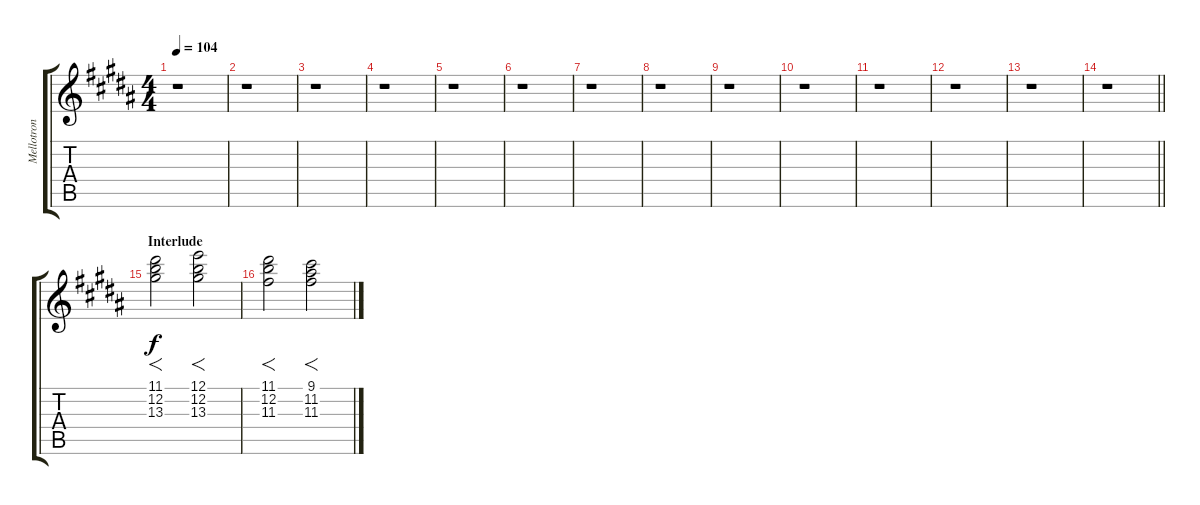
\track ("Mellotron" "Mellotron") {instrument electricbassfinger}
\staff {score tabs}
\tuning (E4 B3 G3 D3 A2 E2) {hide}
\ts (4 4)
\tempo 104
\clef g2
\ks b
r.1{dy f} |
r.1 |
r.1 |
r.1 |
r.1 |
r.1 |
r.1 |
r.1 |
r.1 |
r.1 |
r.1 |
r.1 |
r.1 |
\barLineRight lightlight
r.1 |
\section ("" "Interlude")
(11.1 12.2 13.3).2{f} (12.1 12.2 13.3).2{f} |
(11.1 12.2 11.3).2{f} (9.1 11.2 11.3).2{f}
